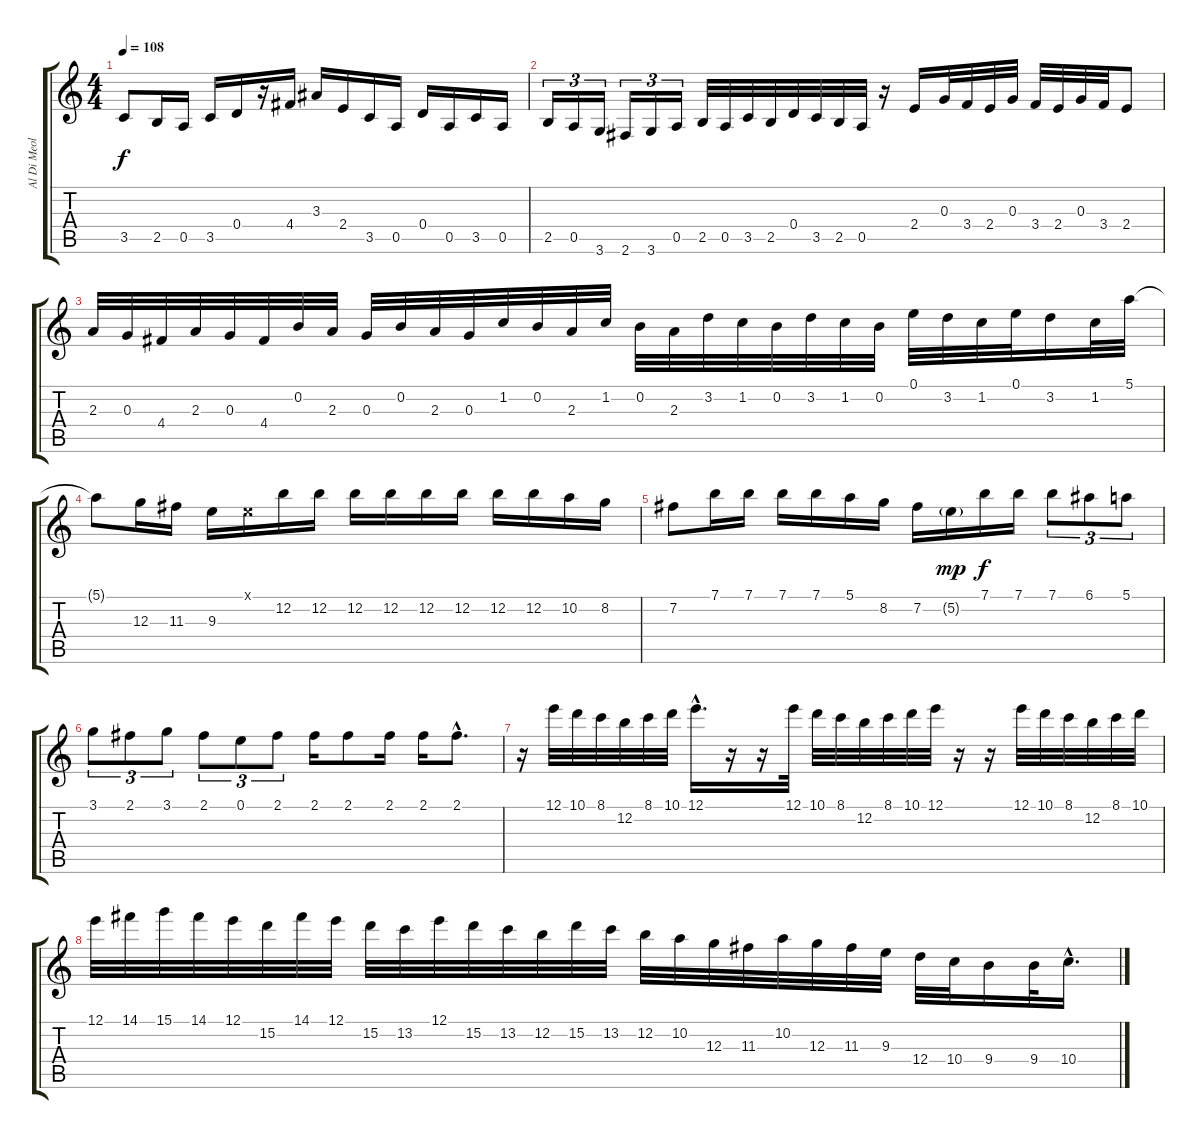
\track ("Al Di Meola" "Al Di Meol") {instrument acousticguitarnylon}
\staff {score tabs}
\tuning (E4 B3 G3 D3 A2 E2) {hide}
\ts (4 4)
\tempo 108
\clef g2
\ks c
3.5.8{dy f volume 16} 2.5.16 0.5.16 3.5.16 0.4.16 r.16 4.4.16 3.3.16 2.4.16 3.5.16 0.5.16 0.4.16 0.5.16 3.5.16 0.5.16 |
2.5.16{tu (3 2) volume 16} 0.5.16{tu (3 2)} 3.6.16{tu (3 2)} 2.6.16{tu (3 2)} 3.6.16{tu (3 2)} 0.5.16{tu (3 2)} 2.5.32 0.5.32 3.5.32 2.5.32 0.4.32 3.5.32 2.5.32 0.5.32 r.16 2.4.16 0.3.32 3.4.32 2.4.32 0.3.32 3.4.32 2.4.32 0.3.32 3.4.32 2.4.8 |
2.3.32 0.3.32 4.4.32 2.3.32 0.3.32 4.4.32 0.2.32 2.3.32 0.3.32 0.2.32 2.3.32 0.3.32 1.2.32 0.2.32 2.3.32 1.2.32 0.2.32 2.3.32 3.2.32 1.2.32 0.2.32 3.2.32 1.2.32 0.2.32 0.1.32 3.2.32 1.2.32 0.1.32 3.2.16 1.2.32 5.1.32 |
5.1{t}.8 12.3.16 11.3.16 9.3.16 0.1{x}.16 12.2.16 12.2.16 12.2.16 12.2.16 12.2.16 12.2.16 12.2.16 12.2.16 10.2.16 8.2.16 |
7.2.8 7.1.16 7.1.16 7.1.16 7.1.16 5.1.16 8.2.16 7.2.16 5.2{g}.16{dy mp} 7.1.16{dy f} 7.1.16 7.1.8{tu (3 2)} 6.1.8{tu (3 2)} 5.1.8{tu (3 2)} |
3.1.8{tu (3 2)} 2.1.8{tu (3 2)} 3.1.8{tu (3 2)} 2.1.8{tu (3 2)} 0.1.8{tu (3 2)} 2.1.8{tu (3 2)} 2.1.16 2.1.8 2.1.16 2.1.16 2.1{hac}.8{d} |
r.16 12.1.32 10.1.32 8.1.32 12.2.32 8.1.32 10.1.32 12.1{hac}.16{d} r.16 r.16 12.1.32 10.1.32 8.1.32 12.2.32 8.1.32 10.1.32 12.1.32 r.16 r.16 12.1.32 10.1.32 8.1.32 12.2.32 8.1.32 10.1.32 |
12.1.32 14.1.32 15.1.32 14.1.32 12.1.32 15.2.32 14.1.32 12.1.32 15.2.32 13.2.32 12.1.32 15.2.32 13.2.32 12.2.32 15.2.32 13.2.32 12.2.32 10.2.32 12.3.32 11.3.32 10.2.32 12.3.32 11.3.32 9.3.32 12.4.32 10.4.32 9.4.16 9.4.32 10.4{hac}.16{d}
